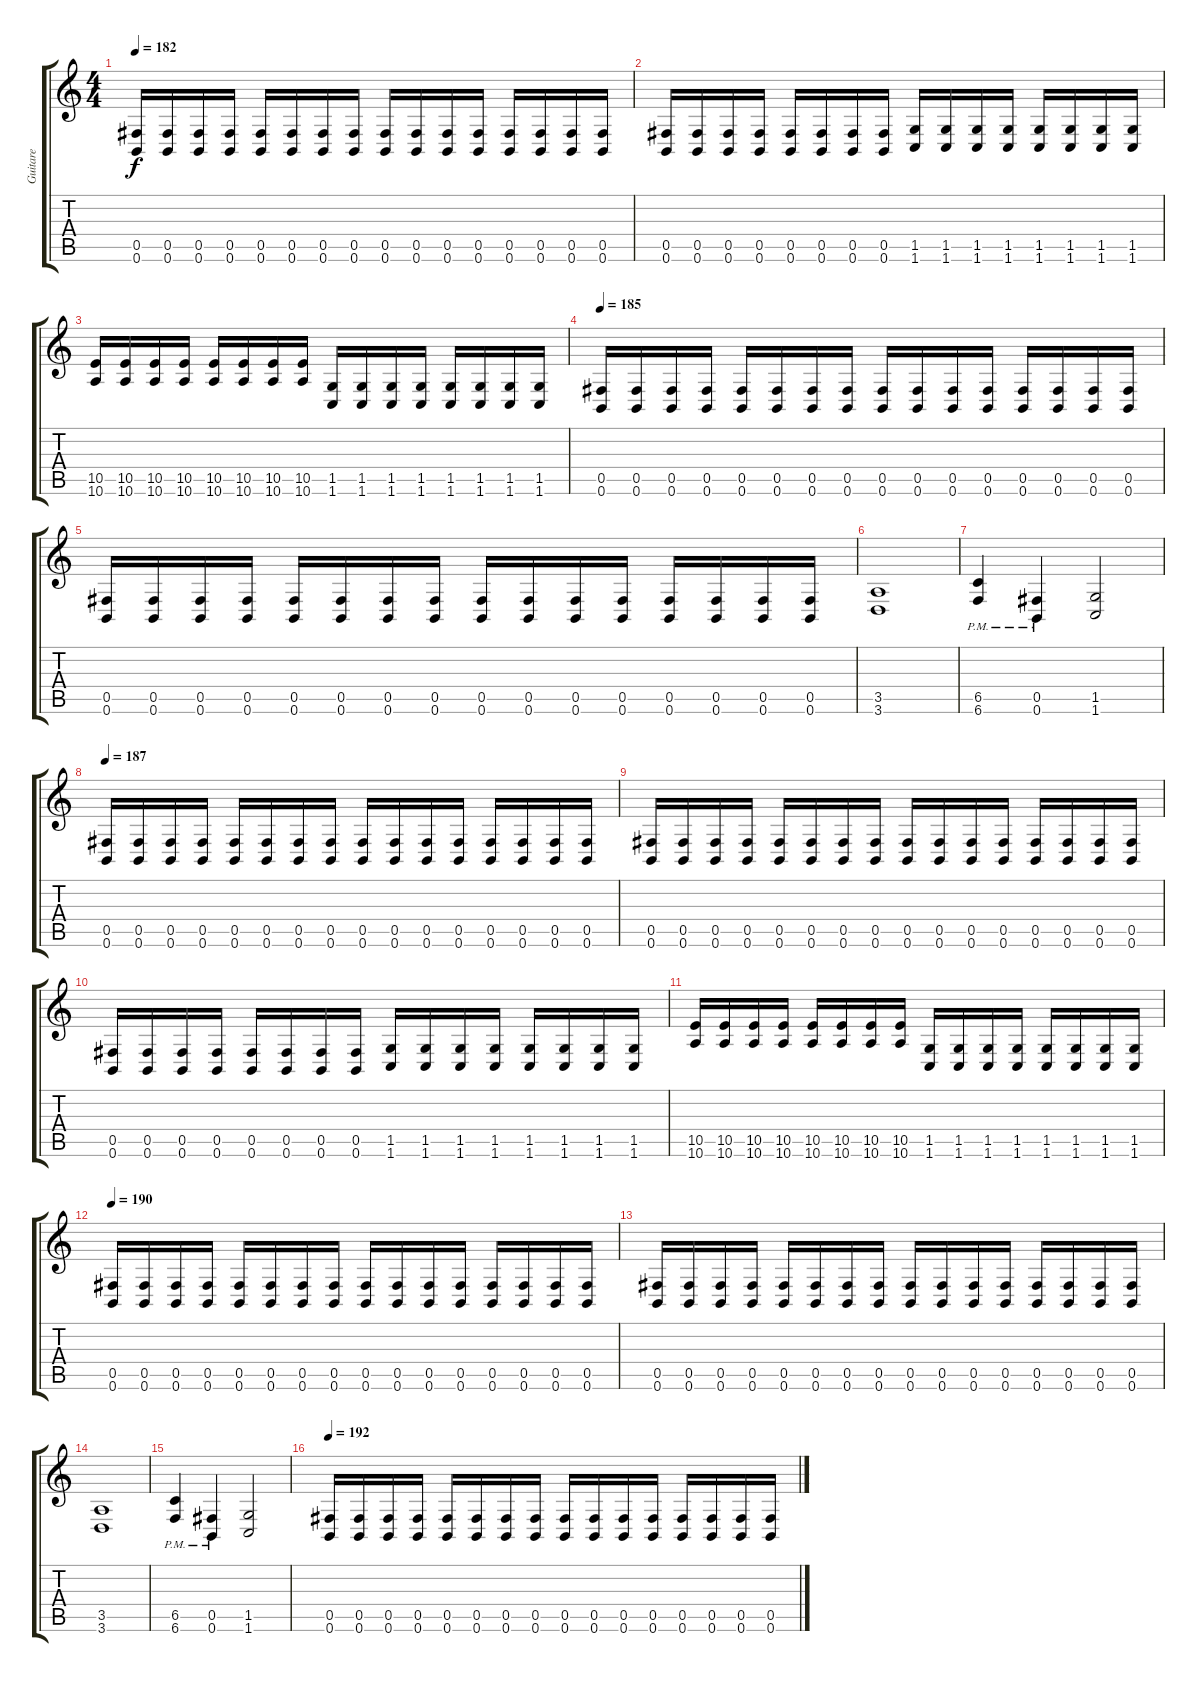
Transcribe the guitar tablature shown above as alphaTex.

\track ("Guitare" "Guitare") {instrument distortionguitar}
\staff {score tabs}
\tuning (B3 Gb3 D3 B2 Gb2 B1) {hide}
\ts (4 4)
\tempo 182
\clef g2
\ks c
(0.5 0.6).16{dy f} (0.5 0.6).16 (0.5 0.6).16 (0.5 0.6).16 (0.5 0.6).16 (0.5 0.6).16 (0.5 0.6).16 (0.5 0.6).16 (0.5 0.6).16 (0.5 0.6).16 (0.5 0.6).16 (0.5 0.6).16 (0.5 0.6).16 (0.5 0.6).16 (0.5 0.6).16 (0.5 0.6).16 |
(0.5 0.6).16 (0.5 0.6).16 (0.5 0.6).16 (0.5 0.6).16 (0.5 0.6).16 (0.5 0.6).16 (0.5 0.6).16 (0.5 0.6).16 (1.5 1.6).16 (1.5 1.6).16 (1.5 1.6).16 (1.5 1.6).16 (1.5 1.6).16 (1.5 1.6).16 (1.5 1.6).16 (1.5 1.6).16 |
(10.5 10.6).16 (10.5 10.6).16 (10.5 10.6).16 (10.5 10.6).16 (10.5 10.6).16 (10.5 10.6).16 (10.5 10.6).16 (10.5 10.6).16 (1.5 1.6).16 (1.5 1.6).16 (1.5 1.6).16 (1.5 1.6).16 (1.5 1.6).16 (1.5 1.6).16 (1.5 1.6).16 (1.5 1.6).16 |
\tempo 185
(0.5 0.6).16 (0.5 0.6).16 (0.5 0.6).16 (0.5 0.6).16 (0.5 0.6).16 (0.5 0.6).16 (0.5 0.6).16 (0.5 0.6).16 (0.5 0.6).16 (0.5 0.6).16 (0.5 0.6).16 (0.5 0.6).16 (0.5 0.6).16 (0.5 0.6).16 (0.5 0.6).16 (0.5 0.6).16 |
(0.5 0.6).16 (0.5 0.6).16 (0.5 0.6).16 (0.5 0.6).16 (0.5 0.6).16 (0.5 0.6).16 (0.5 0.6).16 (0.5 0.6).16 (0.5 0.6).16 (0.5 0.6).16 (0.5 0.6).16 (0.5 0.6).16 (0.5 0.6).16 (0.5 0.6).16 (0.5 0.6).16 (0.5 0.6).16 |
(3.5 3.6).1 |
(6.5{pm} 6.6{pm}).4 (0.5{pm} 0.6{pm}).4 (1.5 1.6).2 |
\tempo 187
(0.5 0.6).16 (0.5 0.6).16 (0.5 0.6).16 (0.5 0.6).16 (0.5 0.6).16 (0.5 0.6).16 (0.5 0.6).16 (0.5 0.6).16 (0.5 0.6).16 (0.5 0.6).16 (0.5 0.6).16 (0.5 0.6).16 (0.5 0.6).16 (0.5 0.6).16 (0.5 0.6).16 (0.5 0.6).16 |
(0.5 0.6).16 (0.5 0.6).16 (0.5 0.6).16 (0.5 0.6).16 (0.5 0.6).16 (0.5 0.6).16 (0.5 0.6).16 (0.5 0.6).16 (0.5 0.6).16 (0.5 0.6).16 (0.5 0.6).16 (0.5 0.6).16 (0.5 0.6).16 (0.5 0.6).16 (0.5 0.6).16 (0.5 0.6).16 |
(0.5 0.6).16 (0.5 0.6).16 (0.5 0.6).16 (0.5 0.6).16 (0.5 0.6).16 (0.5 0.6).16 (0.5 0.6).16 (0.5 0.6).16 (1.5 1.6).16 (1.5 1.6).16 (1.5 1.6).16 (1.5 1.6).16 (1.5 1.6).16 (1.5 1.6).16 (1.5 1.6).16 (1.5 1.6).16 |
(10.5 10.6).16 (10.5 10.6).16 (10.5 10.6).16 (10.5 10.6).16 (10.5 10.6).16 (10.5 10.6).16 (10.5 10.6).16 (10.5 10.6).16 (1.5 1.6).16 (1.5 1.6).16 (1.5 1.6).16 (1.5 1.6).16 (1.5 1.6).16 (1.5 1.6).16 (1.5 1.6).16 (1.5 1.6).16 |
\tempo 190
(0.5 0.6).16 (0.5 0.6).16 (0.5 0.6).16 (0.5 0.6).16 (0.5 0.6).16 (0.5 0.6).16 (0.5 0.6).16 (0.5 0.6).16 (0.5 0.6).16 (0.5 0.6).16 (0.5 0.6).16 (0.5 0.6).16 (0.5 0.6).16 (0.5 0.6).16 (0.5 0.6).16 (0.5 0.6).16 |
(0.5 0.6).16 (0.5 0.6).16 (0.5 0.6).16 (0.5 0.6).16 (0.5 0.6).16 (0.5 0.6).16 (0.5 0.6).16 (0.5 0.6).16 (0.5 0.6).16 (0.5 0.6).16 (0.5 0.6).16 (0.5 0.6).16 (0.5 0.6).16 (0.5 0.6).16 (0.5 0.6).16 (0.5 0.6).16 |
(3.5 3.6).1 |
(6.5{pm} 6.6{pm}).4 (0.5{pm} 0.6{pm}).4 (1.5 1.6).2 |
\tempo 192
(0.5 0.6).16 (0.5 0.6).16 (0.5 0.6).16 (0.5 0.6).16 (0.5 0.6).16 (0.5 0.6).16 (0.5 0.6).16 (0.5 0.6).16 (0.5 0.6).16 (0.5 0.6).16 (0.5 0.6).16 (0.5 0.6).16 (0.5 0.6).16 (0.5 0.6).16 (0.5 0.6).16 (0.5 0.6).16
